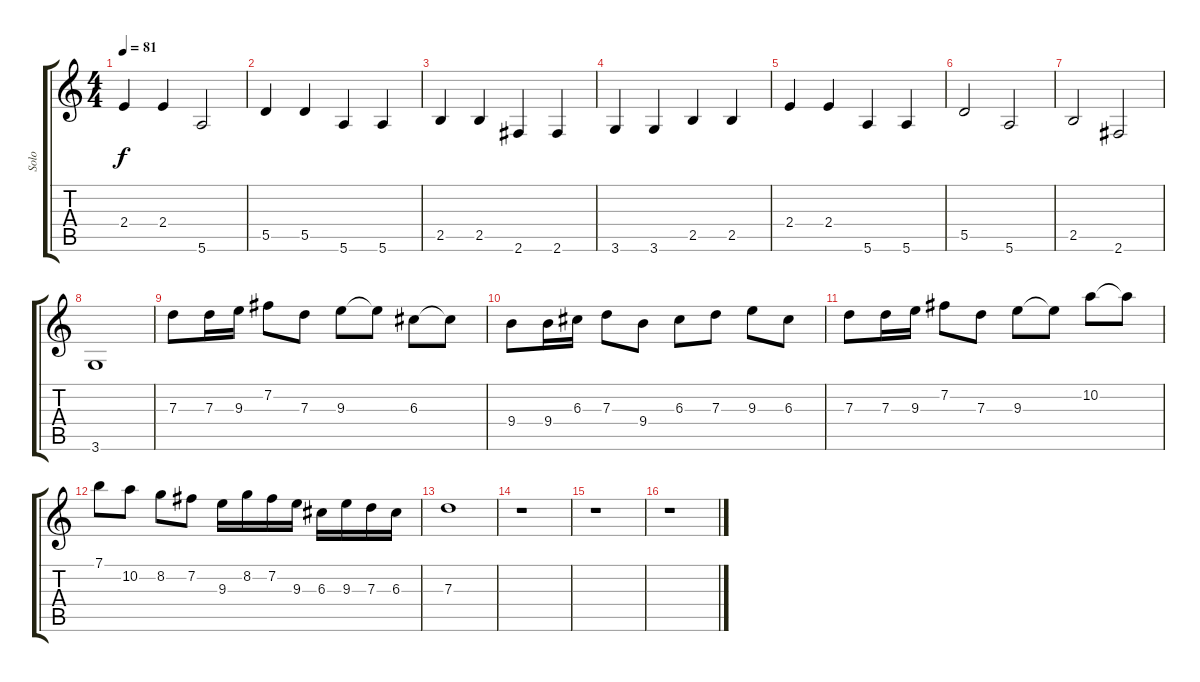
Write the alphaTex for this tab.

\track ("Solo" "Solo") {instrument acousticguitarsteel}
\staff {score tabs}
\tuning (E4 B3 G3 D3 A2 E2) {hide}
\ts (4 4)
\tempo 81
\clef g2
\ks c
2.4.4{dy f} 2.4.4 5.6.2 |
5.5.4 5.5.4 5.6.4 5.6.4 |
2.5.4 2.5.4 2.6.4 2.6.4 |
3.6.4 3.6.4 2.5.4 2.5.4 |
2.4.4 2.4.4 5.6.4 5.6.4 |
5.5.2 5.6.2 |
2.5.2 2.6.2 |
3.6.1 |
7.3.8 7.3.16 9.3.16 7.2.8 7.3.8 9.3.8 9.3{t}.8 6.3.8 6.3{t}.8 |
9.4.8 9.4.16 6.3.16 7.3.8 9.4.8 6.3.8 7.3.8 9.3.8 6.3.8 |
7.3.8 7.3.16 9.3.16 7.2.8 7.3.8 9.3.8 9.3{t}.8 10.2.8 10.2{t}.8 |
7.1.8 10.2.8 8.2.8 7.2.8 9.3.16 8.2.16 7.2.16 9.3.16 6.3.16 9.3.16 7.3.16 6.3.16 |
7.3.1 |
r.1 |
r.1 |
r.1
